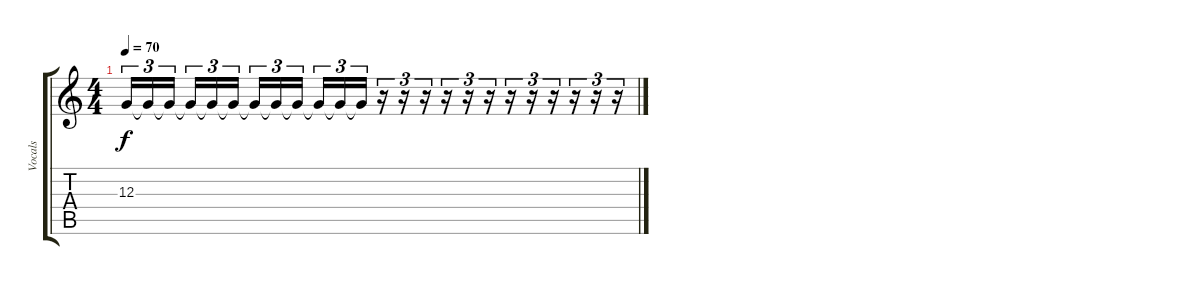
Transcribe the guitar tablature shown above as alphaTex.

\track ("Vocals" "Vocals") {instrument lead6voice}
\staff {score tabs}
\tuning (E4 B3 G3 D3 A2 E2) {hide}
\ts (4 4)
\tempo 70
\clef g2
\ks c
12.3{t}.16{tu (3 2) dy f} 12.3{t}.16{tu (3 2)} 12.3{t}.16{tu (3 2)} 12.3{t}.16{tu (3 2)} 12.3{t}.16{tu (3 2)} 12.3{t}.16{tu (3 2)} 12.3{t}.16{tu (3 2)} 12.3{t}.16{tu (3 2)} 12.3{t}.16{tu (3 2)} 12.3{t}.16{tu (3 2)} 12.3{t}.16{tu (3 2)} 12.3{t}.16{tu (3 2)} r.16{tu (3 2)} r.16{tu (3 2)} r.16{tu (3 2)} r.16{tu (3 2)} r.16{tu (3 2)} r.16{tu (3 2)} r.16{tu (3 2)} r.16{tu (3 2)} r.16{tu (3 2)} r.16{tu (3 2)} r.16{tu (3 2)} r.16{tu (3 2)}
